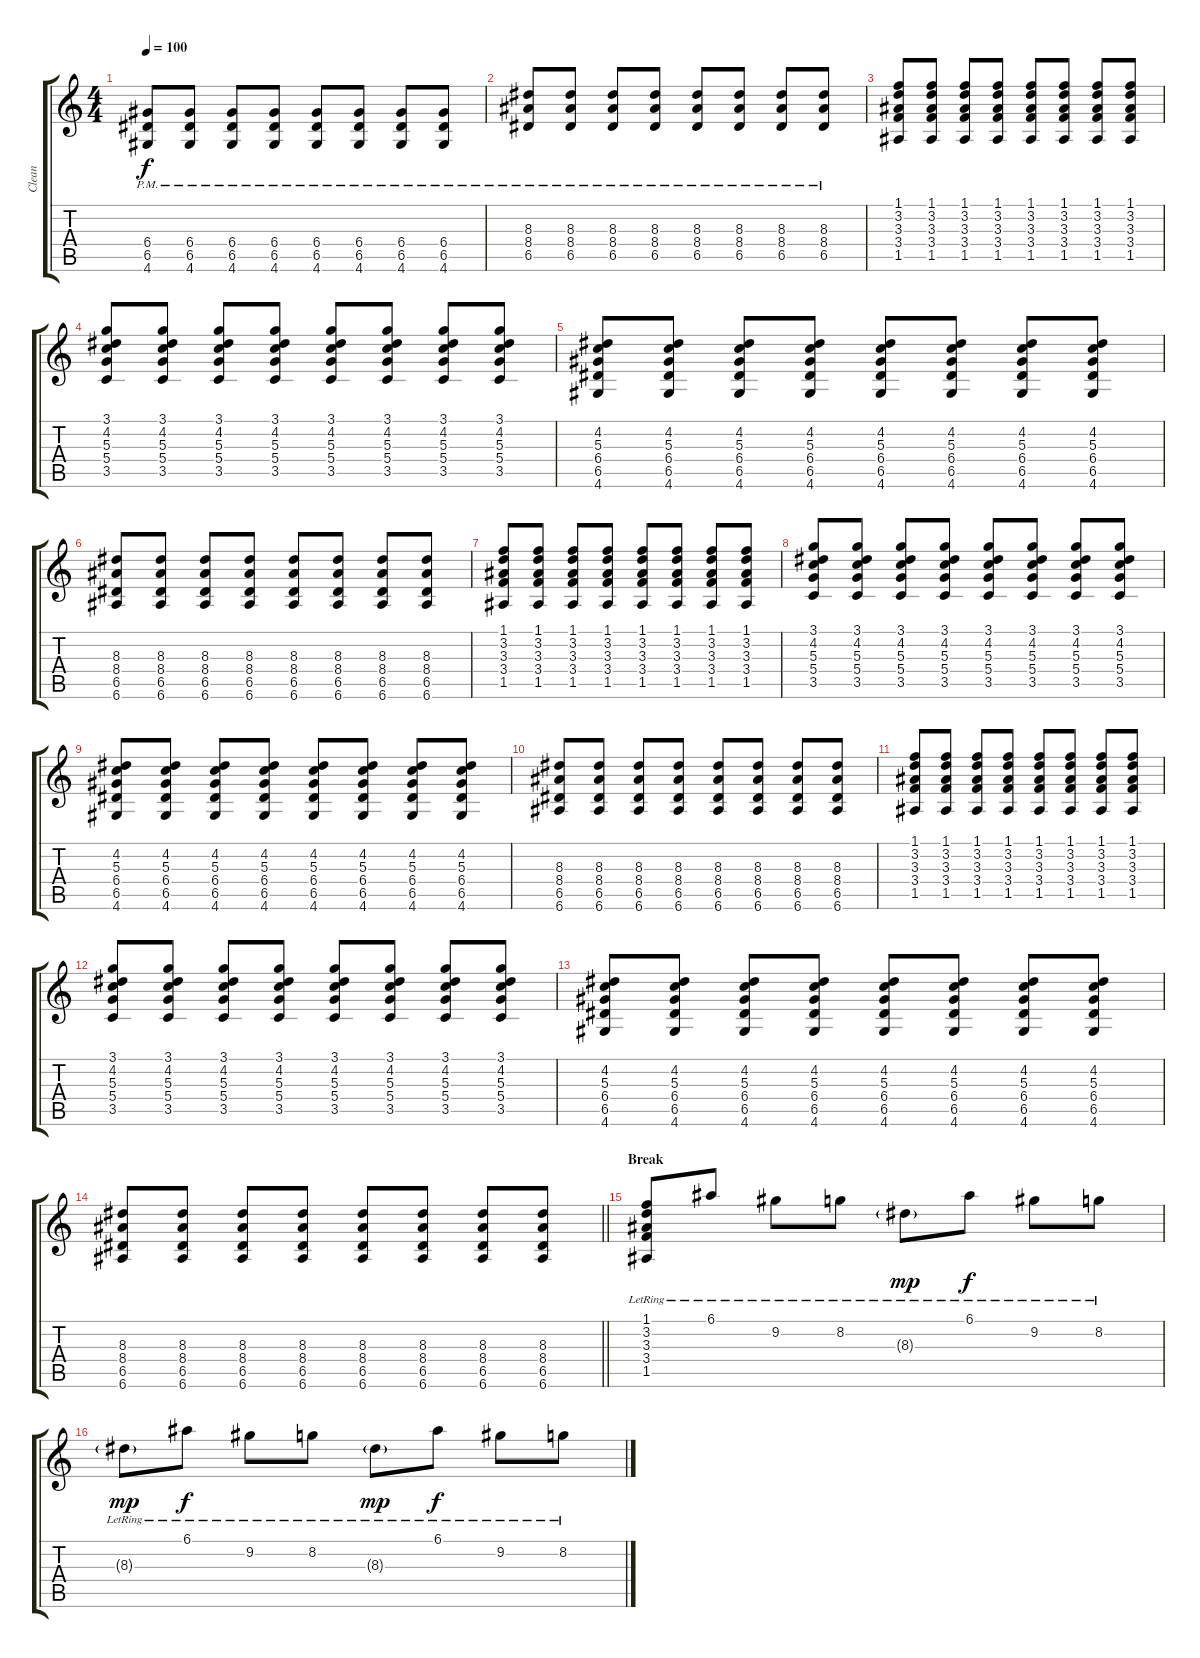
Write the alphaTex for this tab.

\track ("Clean" "Clean") {instrument electricguitarclean}
\staff {score tabs}
\tuning (E4 B3 G3 D3 A2 E2) {hide}
\ts (4 4)
\tempo 100
\clef g2
\ks c
(6.4{pm} 6.5{pm} 4.6{pm}).8{dy f} (6.4{pm} 6.5{pm} 4.6{pm}).8 (6.4{pm} 6.5{pm} 4.6{pm}).8 (6.4{pm} 6.5{pm} 4.6{pm}).8 (6.4{pm} 6.5{pm} 4.6{pm}).8 (6.4{pm} 6.5{pm} 4.6{pm}).8 (6.4{pm} 6.5{pm} 4.6{pm}).8 (6.4{pm} 6.5{pm} 4.6{pm}).8 |
(8.3{pm} 8.4{pm} 6.5{pm}).8 (8.3{pm} 8.4{pm} 6.5{pm}).8 (8.3{pm} 8.4{pm} 6.5{pm}).8 (8.3{pm} 8.4{pm} 6.5{pm}).8 (8.3{pm} 8.4{pm} 6.5{pm}).8 (8.3{pm} 8.4{pm} 6.5{pm}).8 (8.3{pm} 8.4{pm} 6.5{pm}).8 (8.3{pm} 8.4{pm} 6.5{pm}).8 |
(1.1 3.2 3.3 3.4 1.5).8 (1.1 3.2 3.3 3.4 1.5).8 (1.1 3.2 3.3 3.4 1.5).8 (1.1 3.2 3.3 3.4 1.5).8 (1.1 3.2 3.3 3.4 1.5).8 (1.1 3.2 3.3 3.4 1.5).8 (1.1 3.2 3.3 3.4 1.5).8 (1.1 3.2 3.3 3.4 1.5).8 |
(3.1 4.2 5.3 5.4 3.5).8 (3.1 4.2 5.3 5.4 3.5).8 (3.1 4.2 5.3 5.4 3.5).8 (3.1 4.2 5.3 5.4 3.5).8 (3.1 4.2 5.3 5.4 3.5).8 (3.1 4.2 5.3 5.4 3.5).8 (3.1 4.2 5.3 5.4 3.5).8 (3.1 4.2 5.3 5.4 3.5).8 |
(4.2 5.3 6.4 6.5 4.6).8 (4.2 5.3 6.4 6.5 4.6).8 (4.2 5.3 6.4 6.5 4.6).8 (4.2 5.3 6.4 6.5 4.6).8 (4.2 5.3 6.4 6.5 4.6).8 (4.2 5.3 6.4 6.5 4.6).8 (4.2 5.3 6.4 6.5 4.6).8 (4.2 5.3 6.4 6.5 4.6).8 |
(8.3 8.4 6.5 6.6).8 (8.3 8.4 6.5 6.6).8 (8.3 8.4 6.5 6.6).8 (8.3 8.4 6.5 6.6).8 (8.3 8.4 6.5 6.6).8 (8.3 8.4 6.5 6.6).8 (8.3 8.4 6.5 6.6).8 (8.3 8.4 6.5 6.6).8 |
(1.1 3.2 3.3 3.4 1.5).8 (1.1 3.2 3.3 3.4 1.5).8 (1.1 3.2 3.3 3.4 1.5).8 (1.1 3.2 3.3 3.4 1.5).8 (1.1 3.2 3.3 3.4 1.5).8 (1.1 3.2 3.3 3.4 1.5).8 (1.1 3.2 3.3 3.4 1.5).8 (1.1 3.2 3.3 3.4 1.5).8 |
(3.1 4.2 5.3 5.4 3.5).8 (3.1 4.2 5.3 5.4 3.5).8 (3.1 4.2 5.3 5.4 3.5).8 (3.1 4.2 5.3 5.4 3.5).8 (3.1 4.2 5.3 5.4 3.5).8 (3.1 4.2 5.3 5.4 3.5).8 (3.1 4.2 5.3 5.4 3.5).8 (3.1 4.2 5.3 5.4 3.5).8 |
(4.2 5.3 6.4 6.5 4.6).8 (4.2 5.3 6.4 6.5 4.6).8 (4.2 5.3 6.4 6.5 4.6).8 (4.2 5.3 6.4 6.5 4.6).8 (4.2 5.3 6.4 6.5 4.6).8 (4.2 5.3 6.4 6.5 4.6).8 (4.2 5.3 6.4 6.5 4.6).8 (4.2 5.3 6.4 6.5 4.6).8 |
(8.3 8.4 6.5 6.6).8 (8.3 8.4 6.5 6.6).8 (8.3 8.4 6.5 6.6).8 (8.3 8.4 6.5 6.6).8 (8.3 8.4 6.5 6.6).8 (8.3 8.4 6.5 6.6).8 (8.3 8.4 6.5 6.6).8 (8.3 8.4 6.5 6.6).8 |
(1.1 3.2 3.3 3.4 1.5).8 (1.1 3.2 3.3 3.4 1.5).8 (1.1 3.2 3.3 3.4 1.5).8 (1.1 3.2 3.3 3.4 1.5).8 (1.1 3.2 3.3 3.4 1.5).8 (1.1 3.2 3.3 3.4 1.5).8 (1.1 3.2 3.3 3.4 1.5).8 (1.1 3.2 3.3 3.4 1.5).8 |
(3.1 4.2 5.3 5.4 3.5).8 (3.1 4.2 5.3 5.4 3.5).8 (3.1 4.2 5.3 5.4 3.5).8 (3.1 4.2 5.3 5.4 3.5).8 (3.1 4.2 5.3 5.4 3.5).8 (3.1 4.2 5.3 5.4 3.5).8 (3.1 4.2 5.3 5.4 3.5).8 (3.1 4.2 5.3 5.4 3.5).8 |
(4.2 5.3 6.4 6.5 4.6).8 (4.2 5.3 6.4 6.5 4.6).8 (4.2 5.3 6.4 6.5 4.6).8 (4.2 5.3 6.4 6.5 4.6).8 (4.2 5.3 6.4 6.5 4.6).8 (4.2 5.3 6.4 6.5 4.6).8 (4.2 5.3 6.4 6.5 4.6).8 (4.2 5.3 6.4 6.5 4.6).8 |
\barLineRight lightlight
(8.3 8.4 6.5 6.6).8 (8.3 8.4 6.5 6.6).8 (8.3 8.4 6.5 6.6).8 (8.3 8.4 6.5 6.6).8 (8.3 8.4 6.5 6.6).8 (8.3 8.4 6.5 6.6).8 (8.3 8.4 6.5 6.6).8 (8.3 8.4 6.5 6.6).8 |
\section ("" "Break")
(1.1{lr} 3.2{lr} 3.3{lr} 3.4{lr} 1.5{lr}).8 6.1{lr}.8 9.2{lr}.8 8.2{lr}.8 8.3{g lr}.8{dy mp} 6.1{lr}.8{dy f} 9.2{lr}.8 8.2{lr}.8 |
8.3{g lr}.8{dy mp} 6.1{lr}.8{dy f} 9.2{lr}.8 8.2{lr}.8 8.3{g lr}.8{dy mp} 6.1{lr}.8{dy f} 9.2{lr}.8 8.2{lr}.8
